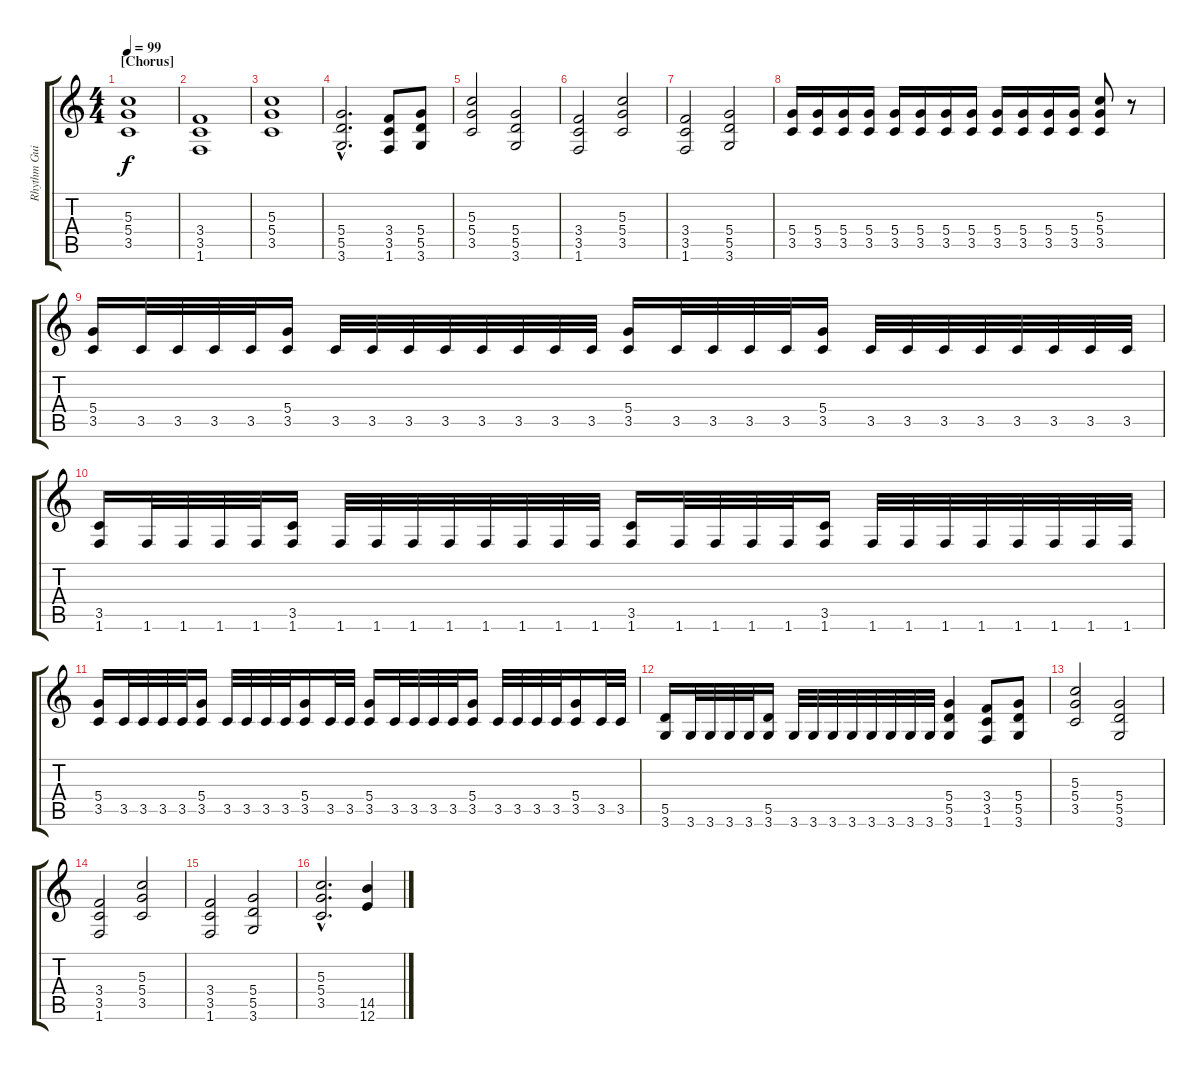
\track ("Rhythm Guitar 1" "Rhythm Gui") {instrument distortionguitar}
\staff {score tabs}
\tuning (E4 B3 G3 D3 A2 E2) {hide}
\ts (4 4)
\section ("" "[Chorus]")
\tempo 99
\clef g2
\ks c
(5.3 5.4 3.5).1{dy f instrument distortionguitar} |
(3.4 3.5 1.6).1 |
(5.3 5.4 3.5).1 |
(5.4{hac} 5.5{hac} 3.6{hac}).2{d} (3.4 3.5 1.6).8 (5.4 5.5 3.6).8 |
(5.3 5.4 3.5).2 (5.4 5.5 3.6).2 |
(3.4 3.5 1.6).2 (5.3 5.4 3.5).2 |
(3.4 3.5 1.6).2 (5.4 5.5 3.6).2 |
(5.4 3.5).16 (5.4 3.5).16 (5.4 3.5).16 (5.4 3.5).16 (5.4 3.5).16 (5.4 3.5).16 (5.4 3.5).16 (5.4 3.5).16 (5.4 3.5).16 (5.4 3.5).16 (5.4 3.5).16 (5.4 3.5).16 (5.3 5.4 3.5).8 r.8 |
\section ("" "")
(5.4 3.5).16 3.5.32 3.5.32 3.5.32 3.5.32 (5.4 3.5).16 3.5.32 3.5.32 3.5.32 3.5.32 3.5.32 3.5.32 3.5.32 3.5.32 (5.4 3.5).16 3.5.32 3.5.32 3.5.32 3.5.32 (5.4 3.5).16 3.5.32 3.5.32 3.5.32 3.5.32 3.5.32 3.5.32 3.5.32 3.5.32 |
(3.5 1.6).16 1.6.32 1.6.32 1.6.32 1.6.32 (3.5 1.6).16 1.6.32 1.6.32 1.6.32 1.6.32 1.6.32 1.6.32 1.6.32 1.6.32 (3.5 1.6).16 1.6.32 1.6.32 1.6.32 1.6.32 (3.5 1.6).16 1.6.32 1.6.32 1.6.32 1.6.32 1.6.32 1.6.32 1.6.32 1.6.32 |
(5.4 3.5).16 3.5.32 3.5.32 3.5.32 3.5.32 (5.4 3.5).16 3.5.32 3.5.32 3.5.32 3.5.32 (5.4 3.5).16 3.5.32 3.5.32 (5.4 3.5).16 3.5.32 3.5.32 3.5.32 3.5.32 (5.4 3.5).16 3.5.32 3.5.32 3.5.32 3.5.32 (5.4 3.5).16 3.5.32 3.5.32 |
(5.5 3.6).16 3.6.32 3.6.32 3.6.32 3.6.32 (5.5 3.6).16 3.6.32 3.6.32 3.6.32 3.6.32 3.6.32 3.6.32 3.6.32 3.6.32 (5.4 5.5 3.6).4 (3.4 3.5 1.6).8 (5.4 5.5 3.6).8 |
\section ("" "")
(5.3 5.4 3.5).2 (5.4 5.5 3.6).2 |
(3.4 3.5 1.6).2 (5.3 5.4 3.5).2 |
(3.4 3.5 1.6).2 (5.4 5.5 3.6).2 |
(5.3{hac} 5.4{hac} 3.5{hac}).2{d} (14.5{ss} 12.6{ss}).4
